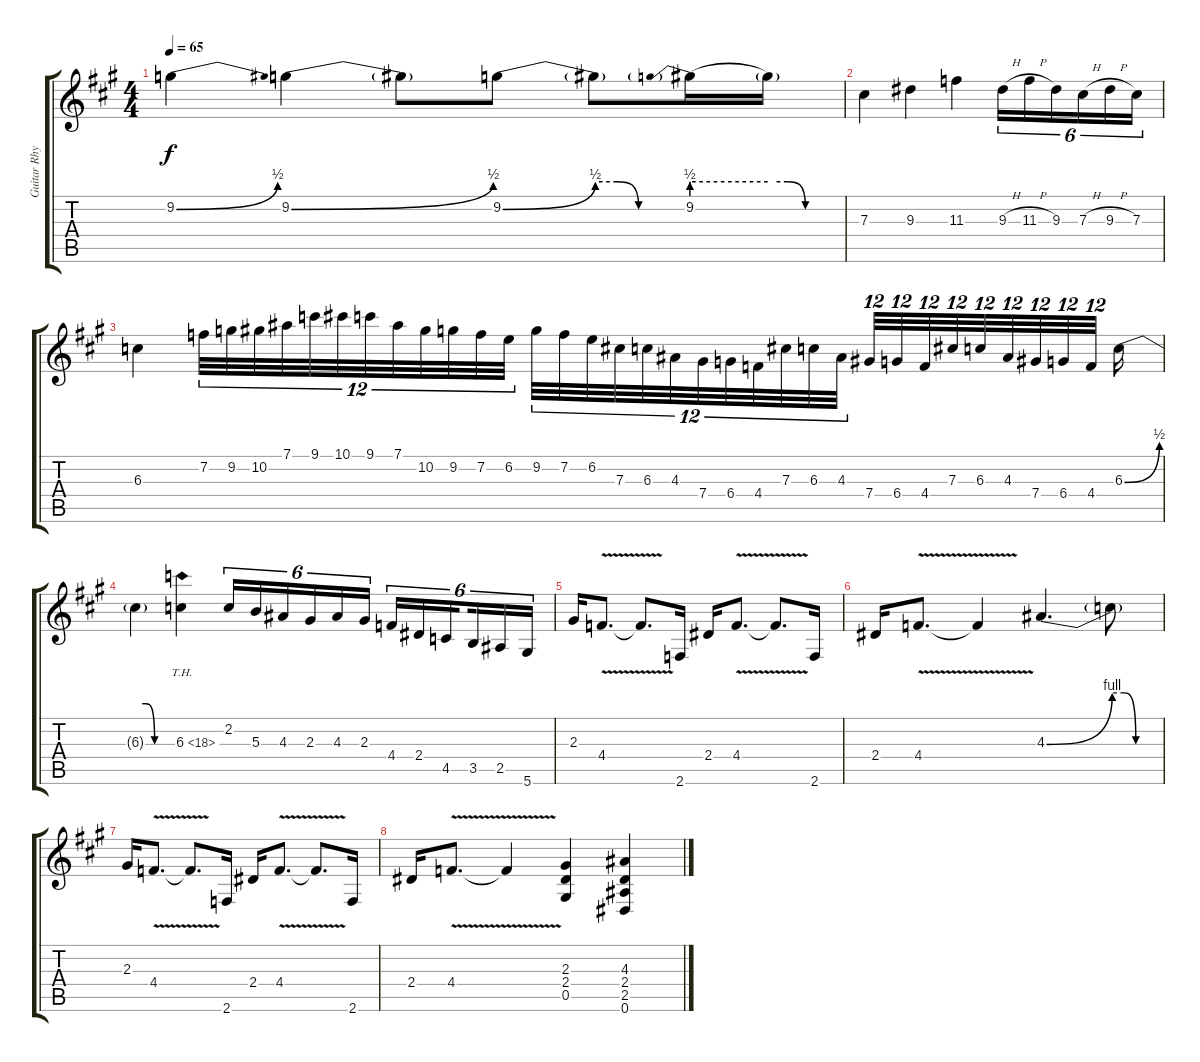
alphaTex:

\track ("Guitar Rhythm" "Guitar Rhy") {instrument distortionguitar}
\staff {score tabs}
\tuning (Eb4 Bb3 Gb3 Db3 Ab2 Eb2) {hide}
\ts (4 4)
\tempo 65
\clef g2
\ks a
9.2{be (bend 0 0 60 2)}.4{dy f} 9.2{be (bend 0 0 60 2)}.4 9.2{t}.8 9.2{be (bend 0 0 60 2)}.8 9.2{be (custom 0 2 15 2 30 0 60 0) t}.8 9.2{be (prebend 0 2 60 2)}.16 9.2{be (custom 0 2 15 2 30 0 60 0) t}.16 |
7.3.4 9.3.4 11.3.4 9.3{h}.16{tu (6 4)} 11.3{h}.16{tu (6 4)} 9.3.16{tu (6 4)} 7.3{h}.16{tu (6 4)} 9.3{h}.16{tu (6 4)} 7.3.16{tu (6 4)} |
6.3.4 7.2.32{tu (12 8)} 9.2.32{tu (12 8)} 10.2.32{tu (12 8)} 7.1.32{tu (12 8)} 9.1.32{tu (12 8)} 10.1.32{tu (12 8)} 9.1.32{tu (12 8)} 7.1.32{tu (12 8)} 10.2.32{tu (12 8)} 9.2.32{tu (12 8)} 7.2.32{tu (12 8)} 6.2.32{tu (12 8)} 9.2.32{tu (12 8)} 7.2.32{tu (12 8)} 6.2.32{tu (12 8)} 7.3.32{tu (12 8)} 6.3.32{tu (12 8)} 4.3.32{tu (12 8)} 7.4.32{tu (12 8)} 6.4.32{tu (12 8)} 4.4.32{tu (12 8)} 7.3.32{tu (12 8)} 6.3.32{tu (12 8)} 4.3.32{tu (12 8)} 7.4.32{tu (12 8)} 6.4.32{tu (12 8)} 4.4.32{tu (12 8)} 7.3.32{tu (12 8)} 6.3.32{tu (12 8)} 4.3.32{tu (12 8)} 7.4.32{tu (12 8)} 6.4.32{tu (12 8)} 4.4.32{tu (12 8) beam splitsecondary} 6.3{be (bend 0 0 60 2)}.16 |
6.3{be (custom 0 2 15 2 30 0 60 0) t}.4 6.3{th 12}.4 2.2.16{tu (6 4)} 5.3.16{tu (6 4)} 4.3.16{tu (6 4)} 2.3.16{tu (6 4)} 4.3.16{tu (6 4) beam merge} 2.3.16{tu (6 4) beam split} 4.4.16{tu (6 4)} 2.4.16{tu (6 4)} 4.5.16{tu (6 4) beam splitsecondary} 3.5.16{tu (6 4)} 2.5.16{tu (6 4)} 5.6.16{tu (6 4)} |
2.3.16 4.4{v}.8{d} 4.4{t}.8{d} 2.6.16 2.4.16 4.4{v}.8{d} 4.4{t}.8{d} 2.6.16 |
2.4.16 4.4{v}.8{d} 4.4{t}.4 4.3{be (bend 0 0 60 4)}.4{d} 4.3{be (custom 0 4 15 4 30 0 60 0) t}.8 |
2.3.16 4.4{v}.8{d} 4.4{t}.8{d} 2.6.16 2.4.16 4.4{v}.8{d} 4.4{t}.8{d} 2.6.16 |
2.4.16 4.4{v}.8{d} 4.4{t}.4 (2.3 2.4 0.5).4 (4.3 2.4 2.5 0.6).4
